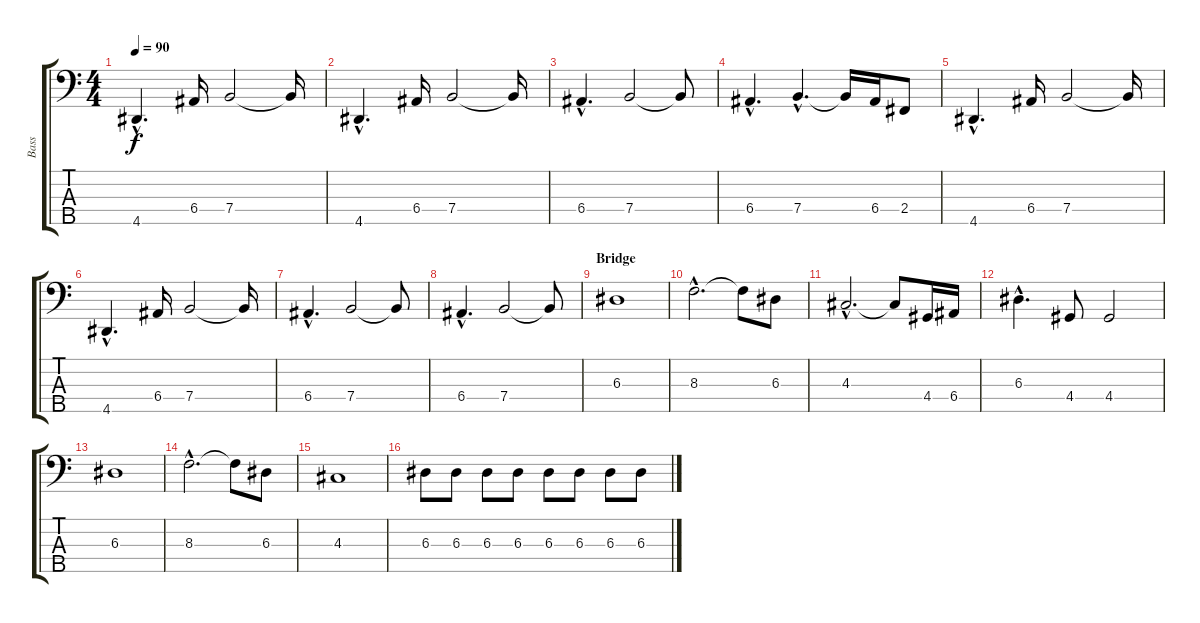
\track ("Bass" "Bass") {instrument electricbassfinger}
\staff {score tabs}
\tuning (G2 D2 A1 E1 B0) {hide}
\ts (4 4)
\tempo 90
\clef f4
\ks c
4.5{hac}.4{d dy f} 6.4.16 7.4.2 7.4{t}.16 |
4.5{hac}.4{d} 6.4.16 7.4.2 7.4{t}.16 |
6.4{hac}.4{d} 7.4.2 7.4{t}.8 |
6.4{hac}.4{d} 7.4{hac}.4{d} 7.4{t}.16 6.4.16 2.4.8 |
4.5{hac}.4{d} 6.4.16 7.4.2 7.4{t}.16 |
4.5{hac}.4{d} 6.4.16 7.4.2 7.4{t}.16 |
6.4{hac}.4{d} 7.4.2 7.4{t}.8 |
6.4{hac}.4{d} 7.4.2 7.4{t}.8 |
\section ("" "Bridge")
6.3.1 |
8.3{hac}.2{d} 8.3{t}.8 6.3.8 |
4.3{hac}.2{d} 4.3{t}.8 4.4.16 6.4.16 |
6.3{hac}.4{d} 4.4.8 4.4.2 |
6.3.1 |
8.3{hac}.2{d} 8.3{t}.8 6.3.8 |
4.3.1 |
6.3.8 6.3.8 6.3.8 6.3.8 6.3.8 6.3.8 6.3.8 6.3.8
